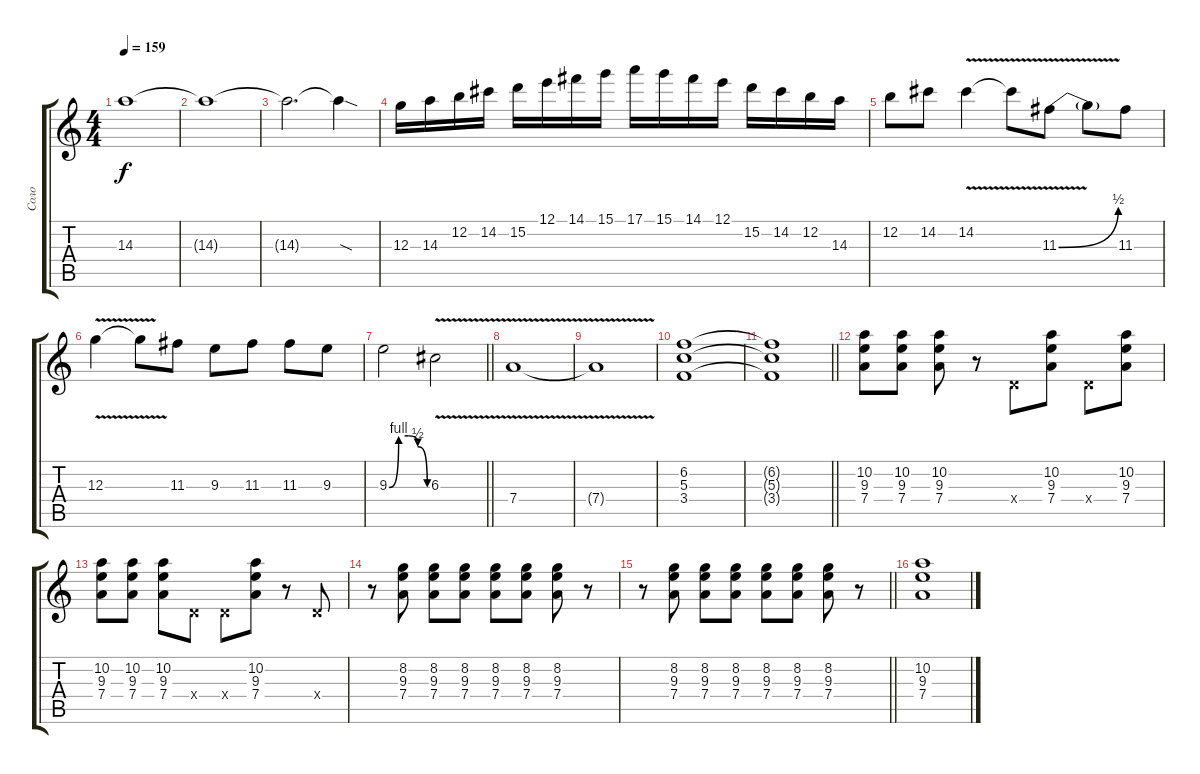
\track ("Соло" "Соло") {instrument distortionguitar}
\staff {score tabs}
\tuning (E4 B3 G3 D3 A2 E2) {hide}
\ts (4 4)
\tempo 159
\clef g2
\ks c
14.3{t}.1{dy f} |
14.3{t}.1 |
14.3{t}.2{d} 14.3{sod t}.4 |
12.3.16 14.3.16 12.2.16 14.2.16 15.2.16 12.1.16 14.1.16 15.1.16 17.1.16 15.1.16 14.1.16 12.1.16 15.2.16 14.2.16 12.2.16 14.3.16 |
12.2.8 14.2.8 14.2{v}.4 14.2{t}.8 11.3{be (bend 0 0 60 2) v}.8 11.3{t}.8 11.3.8 |
12.3{v}.4 12.3{t}.8 11.3.8 9.3.8 11.3.8 11.3.8 9.3.8 |
\barLineRight lightlight
9.3{be (custom 0 0 15 4 30 4 45 2 60 0)}.2 6.3{v}.2 |
7.4{v}.1 |
7.4{t}.1 |
(6.2 5.3 3.4).1 |
\barLineRight lightlight
(6.2{t} 5.3{t} 3.4{t}).1 |
(10.2 9.3 7.4).8 (10.2 9.3 7.4).8 (10.2 9.3 7.4).8 r.8 0.4{x}.8 (10.2 9.3 7.4).8 0.4{x}.8 (10.2 9.3 7.4).8 |
(10.2 9.3 7.4).8 (10.2 9.3 7.4).8 (10.2 9.3 7.4).8 0.4{x}.8 0.4{x}.8 (10.2 9.3 7.4).8 r.8 0.4{x}.8 |
r.8 (8.2 9.3 7.4).8 (8.2 9.3 7.4).8 (8.2 9.3 7.4).8 (8.2 9.3 7.4).8 (8.2 9.3 7.4).8 (8.2 9.3 7.4).8 r.8 |
\barLineRight lightlight
r.8 (8.2 9.3 7.4).8 (8.2 9.3 7.4).8 (8.2 9.3 7.4).8 (8.2 9.3 7.4).8 (8.2 9.3 7.4).8 (8.2 9.3 7.4).8 r.8 |
(10.2 9.3 7.4).1
